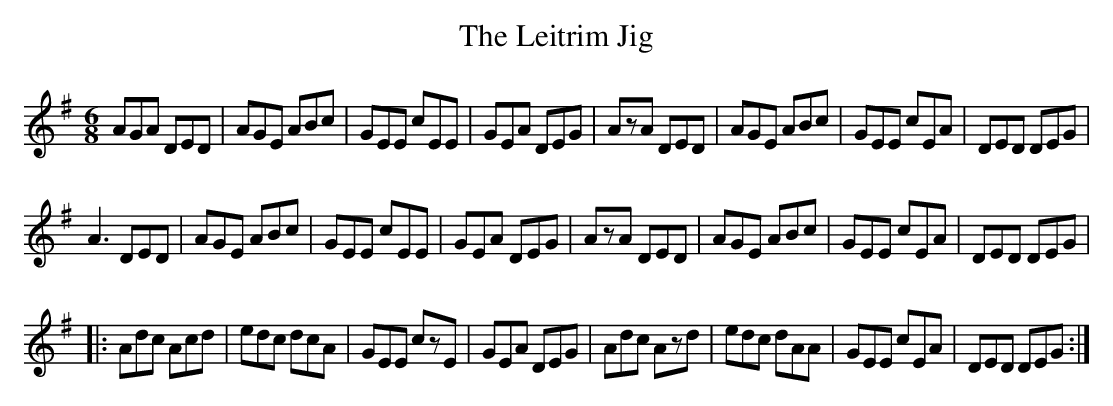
X:1
T:The Leitrim Jig
M:6/8
L:1/8
K:DMix
AGA DED|AGE ABc|GEE cEE|GEA DEG|AzA DED|AGE ABc|GEE cEA|DED DEG|
A3 DED|AGE ABc|GEE cEE|GEA DEG|AzA DED|AGE ABc|GEE cEA|DED DEG|
|:Adc Acd|edc dcA|GEE czE|GEA DEG|Adc Azd|edc dAA|GEE cEA|DED DEG:|
